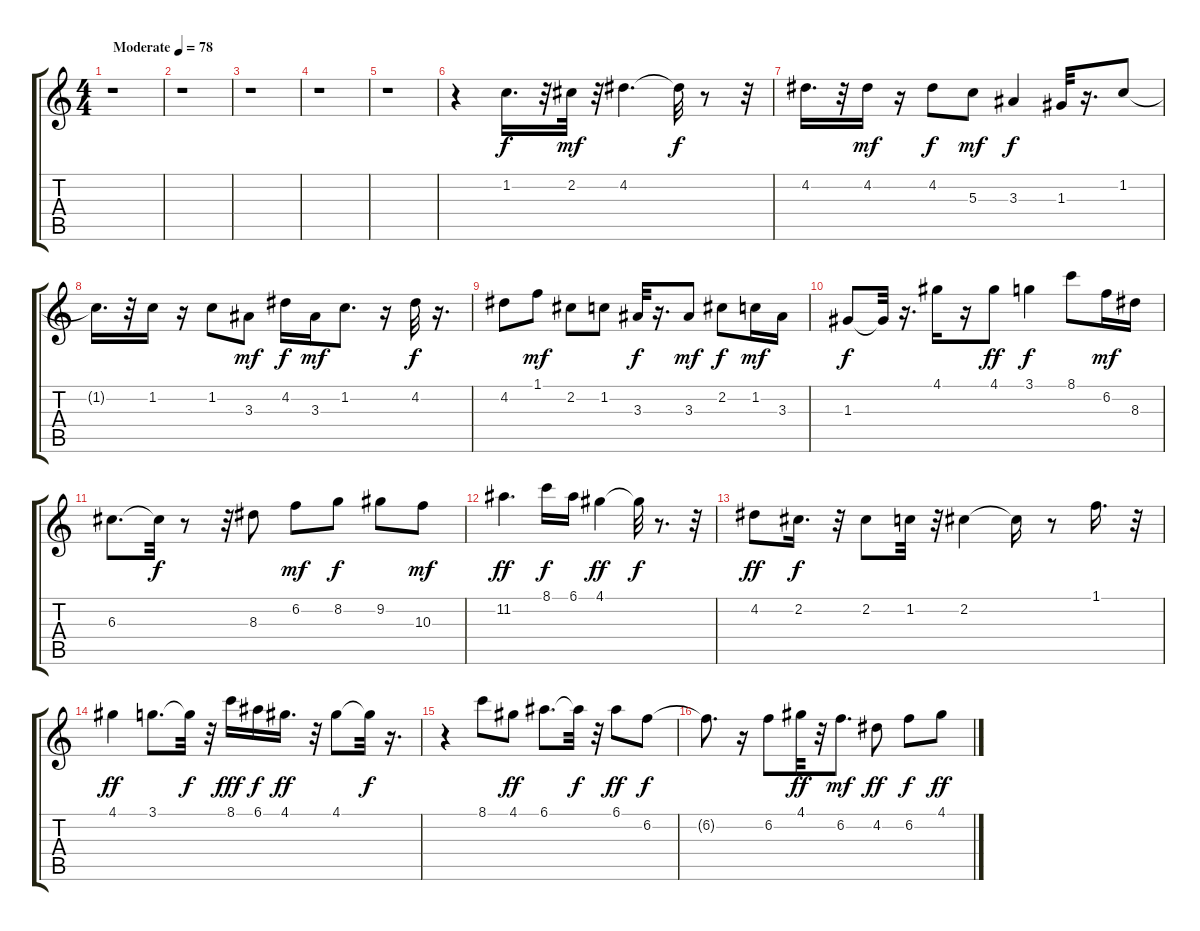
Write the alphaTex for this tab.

\track "" {instrument acousticguitarsteel}
\staff {score tabs}
\tuning (E4 B3 G3 D3 A2 E2) {hide}
\ts (4 4)
\tempo (78 "Moderate")
\clef g2
\ks c
r.1{dy f instrument acousticguitarsteel} |
r.1 |
r.1 |
r.1 |
r.1 |
r.4 1.2.16{d} r.32 2.2.32{dy mf} r.32 4.2.4{d} 4.2{t}.32{dy f} r.8 r.32 |
4.2.16{d} r.32 4.2.16{dy mf} r.16 4.2.8{dy f} 5.3.8{dy mf} 3.3.4{dy f} 1.3.32 r.16{d} 1.2.8 |
1.2{t}.16{d} r.32 1.2.16 r.16 1.2.8 3.3.8{dy mf} 4.2.16{dy f} 3.3.16{dy mf} 1.2.8{d} r.16 4.2.32{dy f} r.16{d} |
4.2.8 1.1.8{dy mf} 2.2.8 1.2.8 3.3.32{dy f} r.16{d} 3.3.8{dy mf} 2.2.8{dy f} 1.2.16{dy mf} 3.3.16 |
1.3.8{dy f} 1.3{t}.32 r.16{d} 4.1.16 r.16 4.1.8{dy ff} 3.1.4{dy f} 8.1.8 6.2.16{dy mf} 8.3.16 |
6.3.8{d} 6.3{t}.32{dy f} r.8 r.32 8.3.8 6.2.8{dy mf} 8.2.8{dy f} 9.2.8 10.3.8{dy mf} |
11.2.4{d dy ff} 8.1.16{dy f} 6.1.16 4.1.4{dy ff} 4.1{t}.32{dy f} r.8{d} r.32 |
4.2.8{dy ff} 2.2.16{d dy f} r.32 2.2.8 1.2.32 r.32 2.2.4 2.2{t}.16 r.8 1.1.16{d} r.32 |
4.1.4{dy ff} 3.1.8{d} 3.1{t}.32{dy f} r.32 8.1.16{dy fff} 6.1.16{dy f} 4.1.16{d dy ff} r.32 4.1.8 4.1{t}.32{dy f} r.16{d} |
r.4 8.1.8 4.1.8{dy ff} 6.1.8{d} 6.1{t}.32{dy f} r.32 6.1.8{dy ff} 6.2.8{dy f} |
6.2{t}.8{d} r.16 6.2.8 4.1.32{dy ff} r.32 6.2.8{d dy mf} 4.2.8{dy ff} 6.2.8{dy f} 4.1.8{dy ff}
